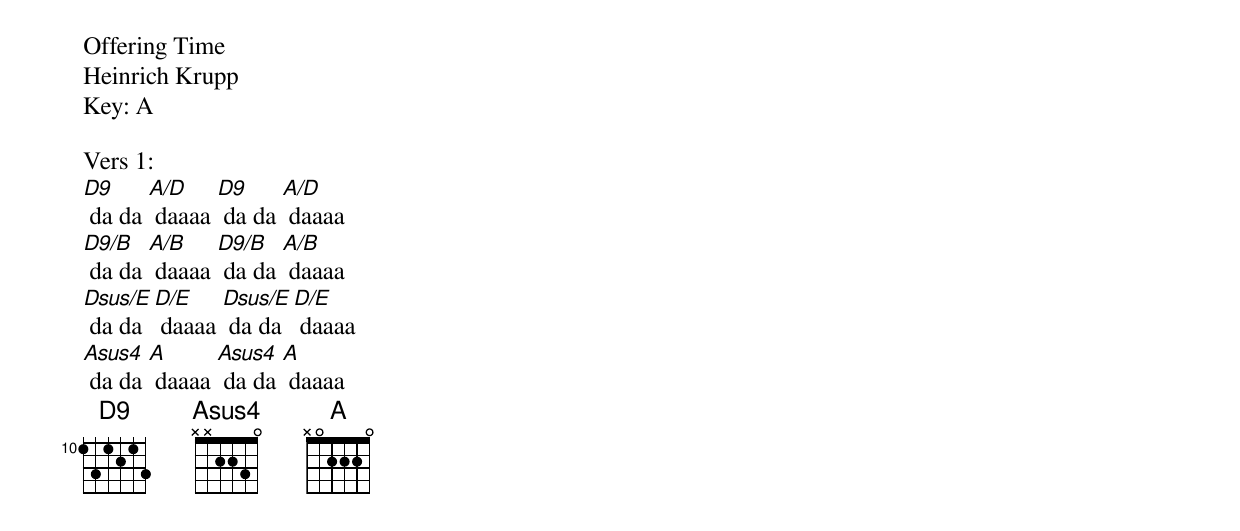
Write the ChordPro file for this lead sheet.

Offering Time
Heinrich Krupp
Key: A

Vers 1:
[D9] da da [A/D] daaaa [D9] da da [A/D] daaaa
[D9/B] da da [A/B] daaaa [D9/B] da da [A/B] daaaa
[Dsus/E] da da [D/E] daaaa [Dsus/E] da da [D/E] daaaa
[Asus4] da da [A] daaaa [Asus4] da da [A] daaaa
